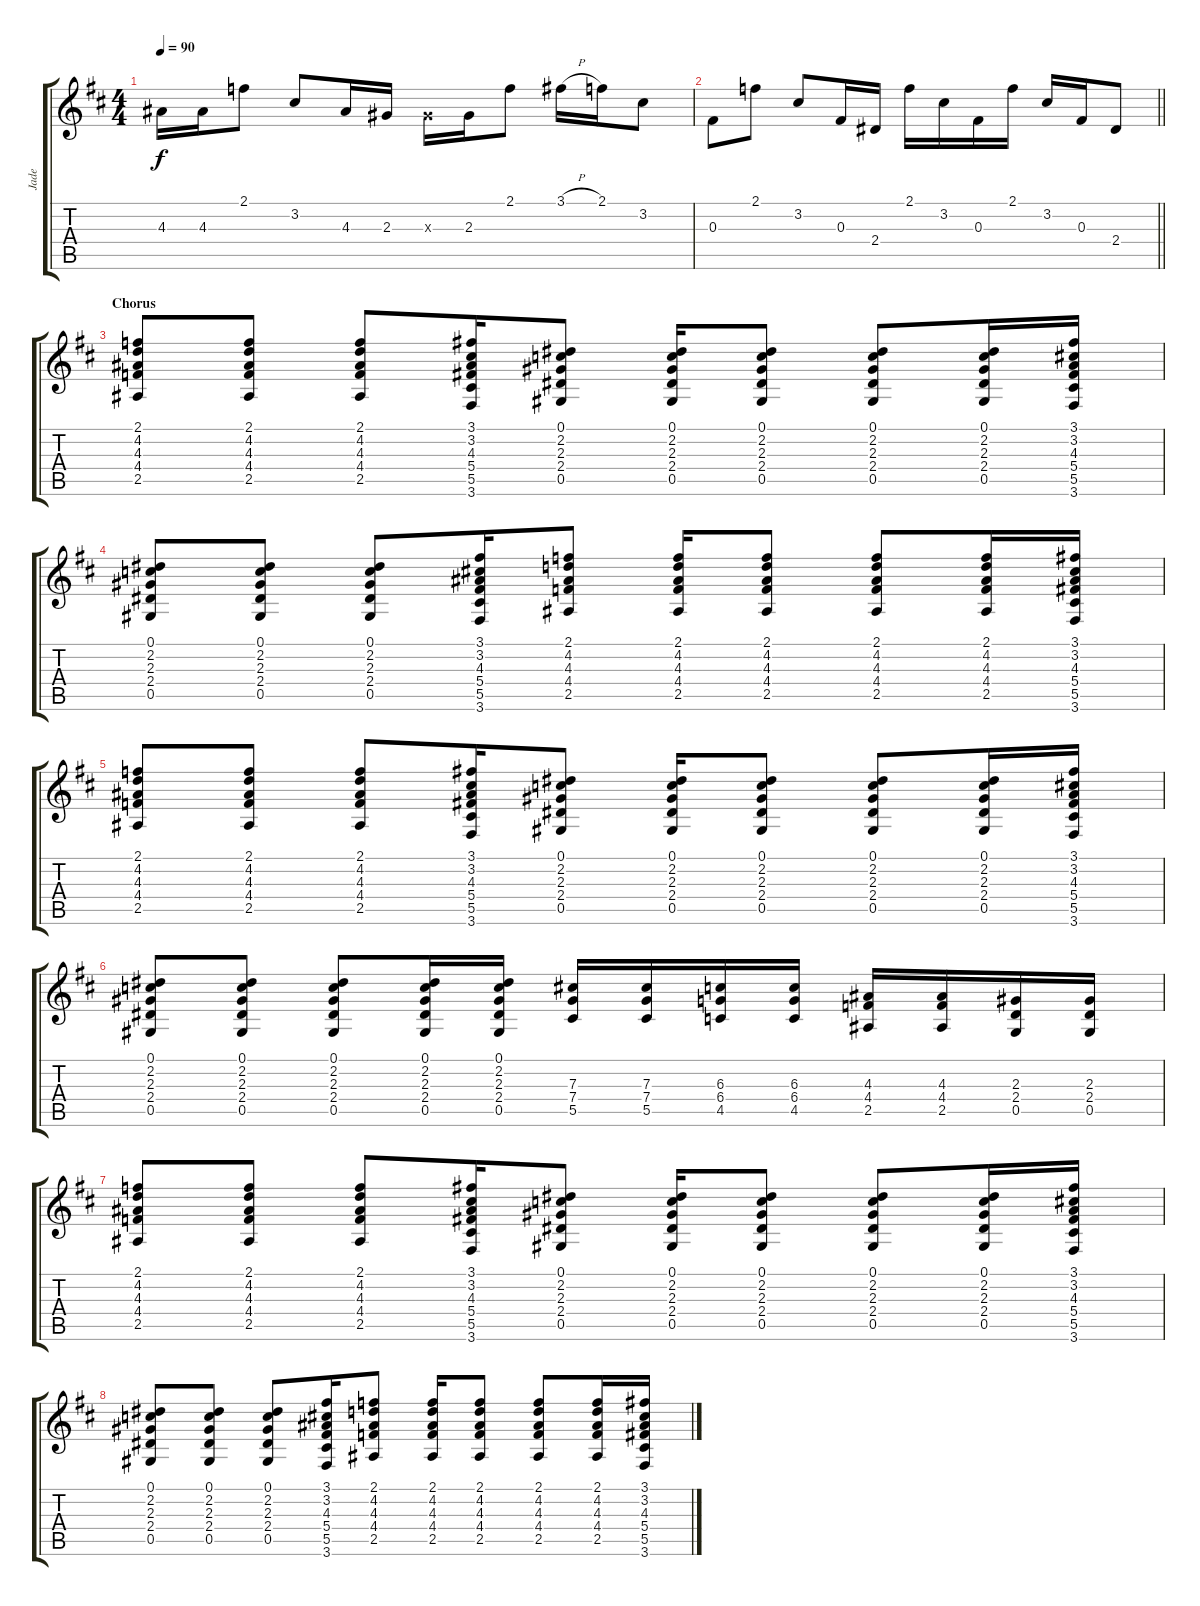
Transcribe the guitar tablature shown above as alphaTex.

\track ("Jade" "Jade") {instrument overdrivenguitar}
\staff {score tabs}
\tuning (Eb4 Bb3 Gb3 Db3 Ab2 Eb2) {hide}
\ts (4 4)
\tempo 90
\clef g2
\ks d
4.3.16{dy f} 4.3.16 2.1.8 3.2.8 4.3.16 2.3.16 2.3{x}.16 2.3.16 2.1.8 3.1{h}.16 2.1.16 3.2.8 |
\barLineRight lightlight
0.3.8 2.1.8 3.2.8 0.3.16 2.4.16 2.1.16 3.2.16 0.3.16 2.1.16 3.2.16 0.3.16 2.4.8 |
\section ("" "Chorus")
(2.1 4.2 4.3 4.4 2.5).8 (2.1 4.2 4.3 4.4 2.5).8 (2.1 4.2 4.3 4.4 2.5).8 (3.1 3.2 4.3 5.4 5.5 3.6).16 (0.1 2.2 2.3 2.4 0.5).8 (0.1 2.2 2.3 2.4 0.5).16 (0.1 2.2 2.3 2.4 0.5).8 (0.1 2.2 2.3 2.4 0.5).8 (0.1 2.2 2.3 2.4 0.5).16 (3.1 3.2 4.3 5.4 5.5 3.6).16 |
(0.1 2.2 2.3 2.4 0.5).8 (0.1 2.2 2.3 2.4 0.5).8 (0.1 2.2 2.3 2.4 0.5).8 (3.1 3.2 4.3 5.4 5.5 3.6).16 (2.1 4.2 4.3 4.4 2.5).8 (2.1 4.2 4.3 4.4 2.5).16 (2.1 4.2 4.3 4.4 2.5).8 (2.1 4.2 4.3 4.4 2.5).8 (2.1 4.2 4.3 4.4 2.5).16 (3.1 3.2 4.3 5.4 5.5 3.6).16 |
(2.1 4.2 4.3 4.4 2.5).8 (2.1 4.2 4.3 4.4 2.5).8 (2.1 4.2 4.3 4.4 2.5).8 (3.1 3.2 4.3 5.4 5.5 3.6).16 (0.1 2.2 2.3 2.4 0.5).8 (0.1 2.2 2.3 2.4 0.5).16 (0.1 2.2 2.3 2.4 0.5).8 (0.1 2.2 2.3 2.4 0.5).8 (0.1 2.2 2.3 2.4 0.5).16 (3.1 3.2 4.3 5.4 5.5 3.6).16 |
(0.1 2.2 2.3 2.4 0.5).8 (0.1 2.2 2.3 2.4 0.5).8 (0.1 2.2 2.3 2.4 0.5).8 (0.1 2.2 2.3 2.4 0.5).16 (0.1 2.2 2.3 2.4 0.5).16 (7.3 7.4 5.5).16 (7.3 7.4 5.5).16 (6.3 6.4 4.5).16 (6.3 6.4 4.5).16 (4.3 4.4 2.5).16 (4.3 4.4 2.5).16 (2.3 2.4 0.5).16 (2.3 2.4 0.5).16 |
(2.1 4.2 4.3 4.4 2.5).8 (2.1 4.2 4.3 4.4 2.5).8 (2.1 4.2 4.3 4.4 2.5).8 (3.1 3.2 4.3 5.4 5.5 3.6).16 (0.1 2.2 2.3 2.4 0.5).8 (0.1 2.2 2.3 2.4 0.5).16 (0.1 2.2 2.3 2.4 0.5).8 (0.1 2.2 2.3 2.4 0.5).8 (0.1 2.2 2.3 2.4 0.5).16 (3.1 3.2 4.3 5.4 5.5 3.6).16 |
(0.1 2.2 2.3 2.4 0.5).8 (0.1 2.2 2.3 2.4 0.5).8 (0.1 2.2 2.3 2.4 0.5).8 (3.1 3.2 4.3 5.4 5.5 3.6).16 (2.1 4.2 4.3 4.4 2.5).8 (2.1 4.2 4.3 4.4 2.5).16 (2.1 4.2 4.3 4.4 2.5).8 (2.1 4.2 4.3 4.4 2.5).8 (2.1 4.2 4.3 4.4 2.5).16 (3.1 3.2 4.3 5.4 5.5 3.6).16
